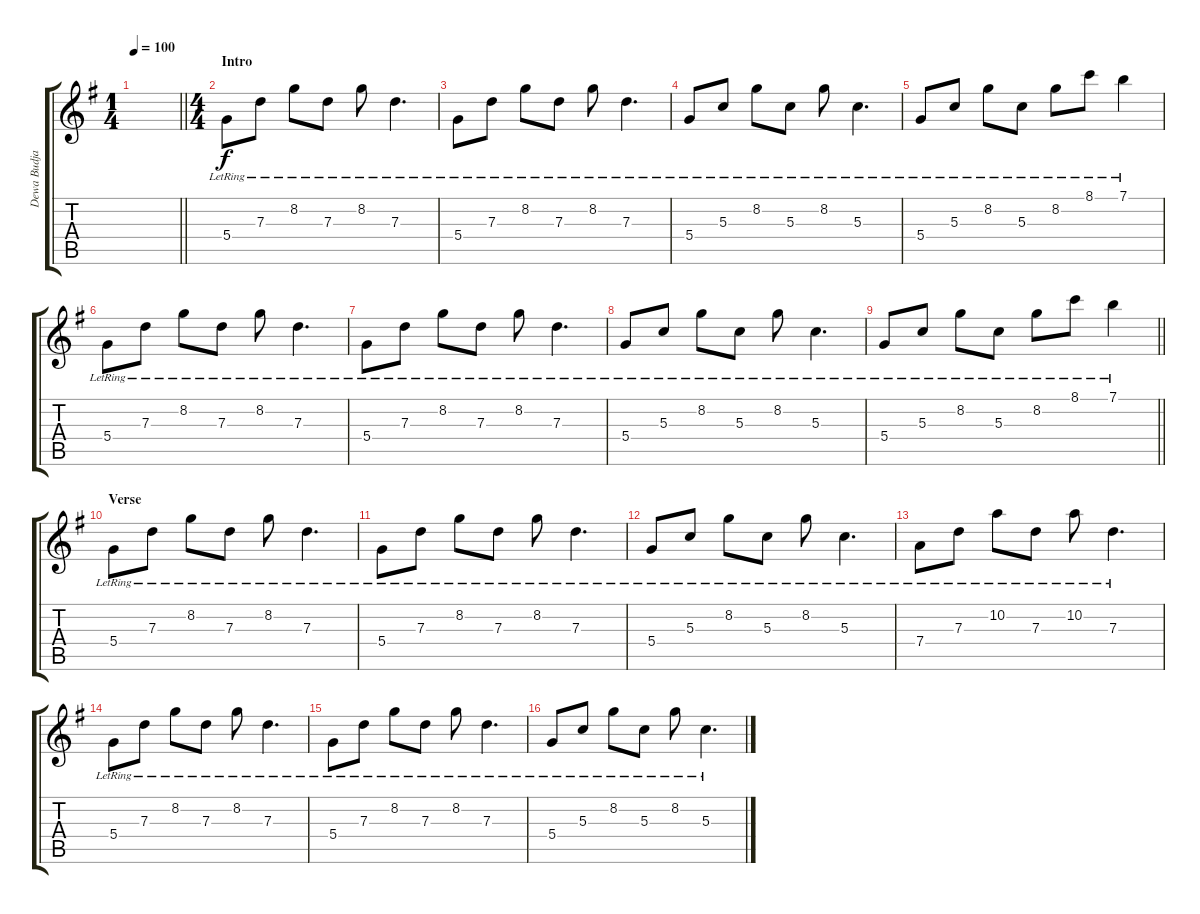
\track ("Dewa Budjana" "Dewa Budja") {instrument electricguitarjazz}
\staff {score tabs}
\tuning (E4 B3 G3 D3 A2 E2) {hide}
\ts (1 4)
\tempo 100
\clef g2
\barLineRight lightlight
\ks g
|
\ts (4 4)
\section ("" "Intro")
5.4{lr}.8 7.3{lr}.8 8.2{lr}.8 7.3{lr}.8 8.2{lr}.8 7.3{lr}.4{d} |
5.4{lr}.8 7.3{lr}.8 8.2{lr}.8 7.3{lr}.8 8.2{lr}.8 7.3{lr}.4{d} |
5.4{lr}.8 5.3{lr}.8 8.2{lr}.8 5.3{lr}.8 8.2{lr}.8 5.3{lr}.4{d} |
5.4{lr}.8 5.3{lr}.8 8.2{lr}.8 5.3{lr}.8 8.2{lr}.8 8.1{lr}.8 7.1{lr}.4 |
5.4{lr}.8 7.3{lr}.8 8.2{lr}.8 7.3{lr}.8 8.2{lr}.8 7.3{lr}.4{d} |
5.4{lr}.8 7.3{lr}.8 8.2{lr}.8 7.3{lr}.8 8.2{lr}.8 7.3{lr}.4{d} |
5.4{lr}.8 5.3{lr}.8 8.2{lr}.8 5.3{lr}.8 8.2{lr}.8 5.3{lr}.4{d} |
\barLineRight lightlight
5.4{lr}.8 5.3{lr}.8 8.2{lr}.8 5.3{lr}.8 8.2{lr}.8 8.1{lr}.8 7.1{lr}.4 |
\section ("" "Verse")
5.4{lr}.8 7.3{lr}.8 8.2{lr}.8 7.3{lr}.8 8.2{lr}.8 7.3{lr}.4{d} |
5.4{lr}.8 7.3{lr}.8 8.2{lr}.8 7.3{lr}.8 8.2{lr}.8 7.3{lr}.4{d} |
5.4{lr}.8 5.3{lr}.8 8.2{lr}.8 5.3{lr}.8 8.2{lr}.8 5.3{lr}.4{d} |
7.4{lr}.8 7.3{lr}.8 10.2{lr}.8 7.3{lr}.8 10.2{lr}.8 7.3{lr}.4{d} |
5.4{lr}.8 7.3{lr}.8 8.2{lr}.8 7.3{lr}.8 8.2{lr}.8 7.3{lr}.4{d} |
5.4{lr}.8 7.3{lr}.8 8.2{lr}.8 7.3{lr}.8 8.2{lr}.8 7.3{lr}.4{d} |
5.4{lr}.8 5.3{lr}.8 8.2{lr}.8 5.3{lr}.8 8.2{lr}.8 5.3{lr}.4{d}
